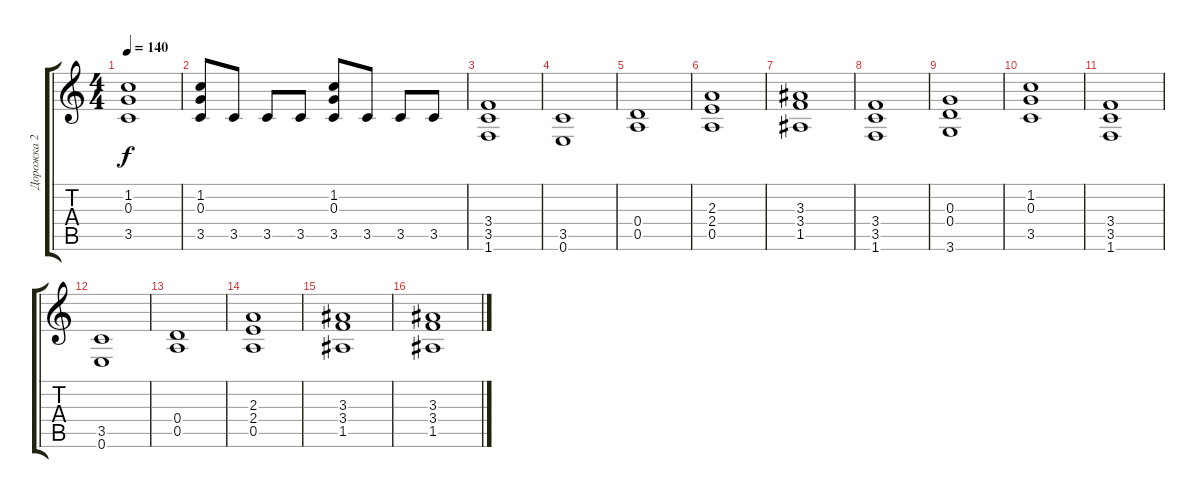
\track ("Дорожка 2" "Дорожка 2") {instrument distortionguitar}
\staff {score tabs}
\tuning (E4 B3 G3 D3 A2 E2) {hide}
\ts (4 4)
\tempo 140
\clef g2
\ks c
(1.2 0.3 3.5).1{dy f} |
(1.2 0.3 3.5).8 3.5.8 3.5.8 3.5.8 (1.2 0.3 3.5).8 3.5.8 3.5.8 3.5.8 |
(3.4 3.5 1.6).1 |
(3.5 0.6).1 |
(0.4 0.5).1 |
(2.3 2.4 0.5).1 |
(3.3 3.4 1.5).1 |
(3.4 3.5 1.6).1 |
(0.3 0.4 3.6).1 |
(1.2 0.3 3.5).1 |
(3.4 3.5 1.6).1 |
(3.5 0.6).1 |
(0.4 0.5).1 |
(2.3 2.4 0.5).1 |
(3.3 3.4 1.5).1 |
(3.3 3.4 1.5).1
